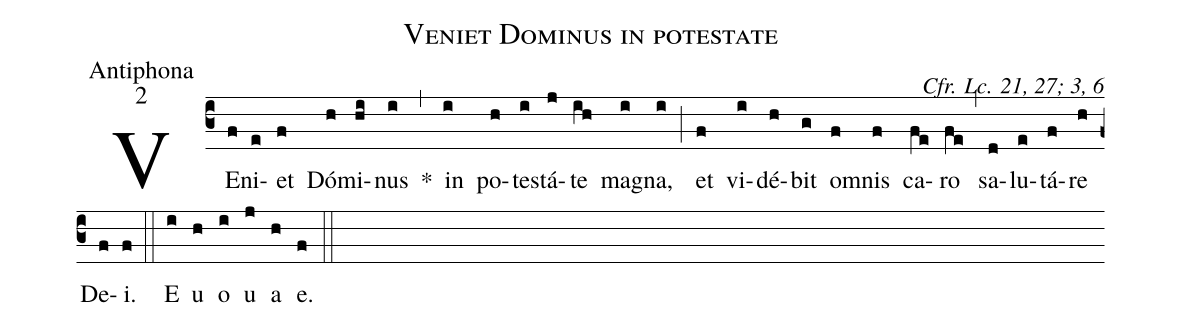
name:Veniet Dominus in potestate;
office-part:Antiphona;
mode:2;
commentary:Cfr. Lc. 21, 27; 3, 6;
%%
(c3) VE(f)ni(e)et(f) Dó(h)mi(hi)nus(i) *(,) in(i) po(h)tes(i)tá(j)te(ih) mag(i)na,(i) (;) et(f) vi(i)dé(h)bit(g) om(f)nis(f) ca(fe)ro(fe) (,) sa(d)lu(e)tá(f)re(h) De(f)i.(f) (::) E(i) u(h) o(i) u(j) a(h) e.(f) (::)
